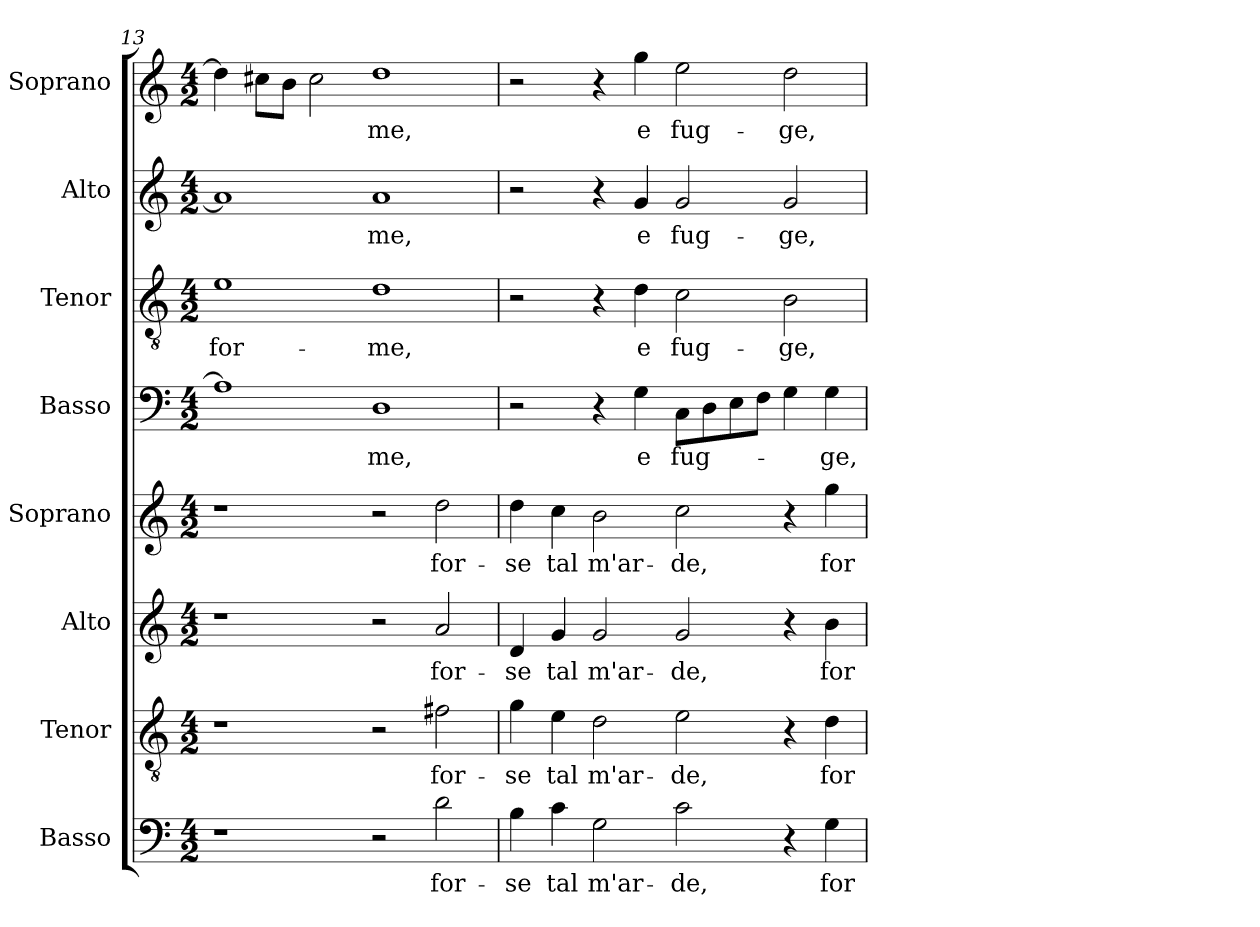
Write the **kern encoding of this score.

**kern	**text	**kern	**text	**kern	**text	**kern	**text	**kern	**text	**kern	**text	**kern	**text	**kern	**text
*part8	*part8	*part7	*part7	*part6	*part6	*part5	*part5	*part4	*part4	*part3	*part3	*part2	*part2	*part1	*part1
*staff8	*staff8	*staff7	*staff7	*staff6	*staff6	*staff5	*staff5	*staff4	*staff4	*staff3	*staff3	*staff2	*staff2	*staff1	*staff1
*I"Basso	*	*I"Tenor	*	*I"Alto	*	*I"Soprano	*	*I"Basso	*	*I"Tenor	*	*I"Alto	*	*I"Soprano	*
*	*	*I'T.	*	*I'A.	*	*I'Sop.	*	*	*	*I'T.	*	*I'A.	*	*I'Sop.	*
!!LO:PB:g=z
*clefF4	*	*clefGv2	*	*clefG2	*	*clefG2	*	*clefF4	*	*clefGv2	*	*clefG2	*	*clefG2	*
*	*	*ITrd7c12	*	*	*	*	*	*	*	*ITrd7c12	*	*	*	*	*
*k[]	*	*k[]	*	*k[]	*	*k[]	*	*k[]	*	*k[]	*	*k[]	*	*k[]	*
*C:	*	*C:	*	*C:	*	*C:	*	*C:	*	*C:	*	*C:	*	*C:	*
*M4/2	*	*M4/2	*	*M4/2	*	*M4/2	*	*M4/2	*	*M4/2	*	*M4/2	*	*M4/2	*
=13	=13	=13	=13	=13	=13	=13	=13	=13	=13	=13	=13	=13	=13	=13	=13
!	!	!	!	!	!	!	!	!	!	!	!LO:LY:b:color=#000000	!	!	!	!
1r	.	1r	.	1r	.	1r	.	1Ai]	.	1Ei	-for-	1ai]	.	4ddi\]	.
.	.	.	.	.	.	.	.	.	.	.	.	.	.	8cc#Xi\L	.
.	.	.	.	.	.	.	.	.	.	.	.	.	.	8bi\J	.
.	.	.	.	.	.	.	.	.	.	.	.	.	.	2cc#i\	.
!	!	!	!	!	!	!	!	!	!LO:LY:b:color=#000000	!	!	!	!	!	!
!	!	!	!	!	!	!	!	!	!	!	!LO:LY:b:color=#000000	!	!	!	!
!	!	!	!	!	!	!	!	!	!	!	!	!	!LO:LY:b:color=#000000	!	!
!	!	!	!	!	!	!	!	!	!	!	!	!	!	!	!LO:LY:b:color=#000000
2r	.	2r	.	2r	.	2r	.	1Di	-me,	1Di	-me,	1ai	-me,	1ddi	-me,
!	!LO:LY:b:color=#000000	!	!	!	!	!	!	!	!	!	!	!	!	!	!
!	!	!	!LO:LY:b:color=#000000	!	!	!	!	!	!	!	!	!	!	!	!
!	!	!	!	!	!LO:LY:b:color=#000000	!	!	!	!	!	!	!	!	!	!
!	!	!	!	!	!	!	!LO:LY:b:color=#000000	!	!	!	!	!	!	!	!
2di\	for-	2F#Xi\	for-	2ai/	for-	2ddi\	for-	.	.	.	.	.	.	.	.
=14	=14	=14	=14	=14	=14	=14	=14	=14	=14	=14	=14	=14	=14	=14	=14
!	!LO:LY:b:color=#000000	!	!	!	!	!	!	!	!	!	!	!	!	!	!
!	!	!	!LO:LY:b:color=#000000	!	!	!	!	!	!	!	!	!	!	!	!
!	!	!	!	!	!LO:LY:b:color=#000000	!	!	!	!	!	!	!	!	!	!
!	!	!	!	!	!	!	!LO:LY:b:color=#000000	!	!	!	!	!	!	!	!
4Bi\	-se	4Gi\	-se	4di/	-se	4ddi\	-se	2r	.	2r	.	2r	.	2r	.
!	!LO:LY:b:color=#000000	!	!	!	!	!	!	!	!	!	!	!	!	!	!
!	!	!	!LO:LY:b:color=#000000	!	!	!	!	!	!	!	!	!	!	!	!
!	!	!	!	!	!LO:LY:b:color=#000000	!	!	!	!	!	!	!	!	!	!
!	!	!	!	!	!	!	!LO:LY:b:color=#000000	!	!	!	!	!	!	!	!
4ci\	tal	4Ei\	tal	4gi/	tal	4cci\	tal	.	.	.	.	.	.	.	.
!	!LO:LY:b:color=#000000	!	!	!	!	!	!	!	!	!	!	!	!	!	!
!	!	!	!LO:LY:b:color=#000000	!	!	!	!	!	!	!	!	!	!	!	!
!	!	!	!	!	!LO:LY:b:color=#000000	!	!	!	!	!	!	!	!	!	!
!	!	!	!	!	!	!	!LO:LY:b:color=#000000	!	!	!	!	!	!	!	!
2Gi\	m'ar-	2Di\	m'ar-	2gi/	m'ar-	2bi\	m'ar-	4r	.	4r	.	4r	.	4r	.
!	!	!	!	!	!	!	!	!	!LO:LY:b:color=#000000	!	!	!	!	!	!
!	!	!	!	!	!	!	!	!	!	!	!LO:LY:b:color=#000000	!	!	!	!
!	!	!	!	!	!	!	!	!	!	!	!	!	!LO:LY:b:color=#000000	!	!
!	!	!	!	!	!	!	!	!	!	!	!	!	!	!	!LO:LY:b:color=#000000
.	.	.	.	.	.	.	.	4Gi\	e	4Di\	e	4gi/	e	4ggi\	e
!	!LO:LY:b:color=#000000	!	!	!	!	!	!	!	!	!	!	!	!	!	!
!	!	!	!LO:LY:b:color=#000000	!	!	!	!	!	!	!	!	!	!	!	!
!	!	!	!	!	!LO:LY:b:color=#000000	!	!	!	!	!	!	!	!	!	!
!	!	!	!	!	!	!	!LO:LY:b:color=#000000	!	!	!	!	!	!	!	!
!	!	!	!	!	!	!	!	!	!LO:LY:b:color=#000000	!	!	!	!	!	!
!	!	!	!	!	!	!	!	!	!	!	!LO:LY:b:color=#000000	!	!	!	!
!	!	!	!	!	!	!	!	!	!	!	!	!	!LO:LY:b:color=#000000	!	!
!	!	!	!	!	!	!	!	!	!	!	!	!	!	!	!LO:LY:b:color=#000000
2ci\	-de,	2Ei\	-de,	2gi/	-de,	2cci\	-de,	8Ci\L	fug-	2Ci\	fug-	2gi/	fug-	2eei\	fug-
.	.	.	.	.	.	.	.	8Di\	.	.	.	.	.	.	.
.	.	.	.	.	.	.	.	8Ei\	.	.	.	.	.	.	.
.	.	.	.	.	.	.	.	8Fi\J	.	.	.	.	.	.	.
!	!	!	!	!	!	!	!	!	!	!	!LO:LY:b:color=#000000	!	!	!	!
!	!	!	!	!	!	!	!	!	!	!	!	!	!LO:LY:b:color=#000000	!	!
!	!	!	!	!	!	!	!	!	!	!	!	!	!	!	!LO:LY:b:color=#000000
4r	.	4r	.	4r	.	4r	.	4Gi\	.	2BBi\	-ge,	2gi/	-ge,	2ddi\	-ge,
!	!LO:LY:b:color=#000000	!	!	!	!	!	!	!	!	!	!	!	!	!	!
!	!	!	!LO:LY:b:color=#000000	!	!	!	!	!	!	!	!	!	!	!	!
!	!	!	!	!	!LO:LY:b:color=#000000	!	!	!	!	!	!	!	!	!	!
!	!	!	!	!	!	!	!LO:LY:b:color=#000000	!	!	!	!	!	!	!	!
!	!	!	!	!	!	!	!	!	!LO:LY:b:color=#000000	!	!	!	!	!	!
4Gi\	for-	4Di\	for-	4bi\	for-	4ggi\	for-	4Gi\	-ge,	.	.	.	.	.	.
=	=	=	=	=	=	=	=	=	=	=	=	=	=	=	=
*-	*-	*-	*-	*-	*-	*-	*-	*-	*-	*-	*-	*-	*-	*-	*-
